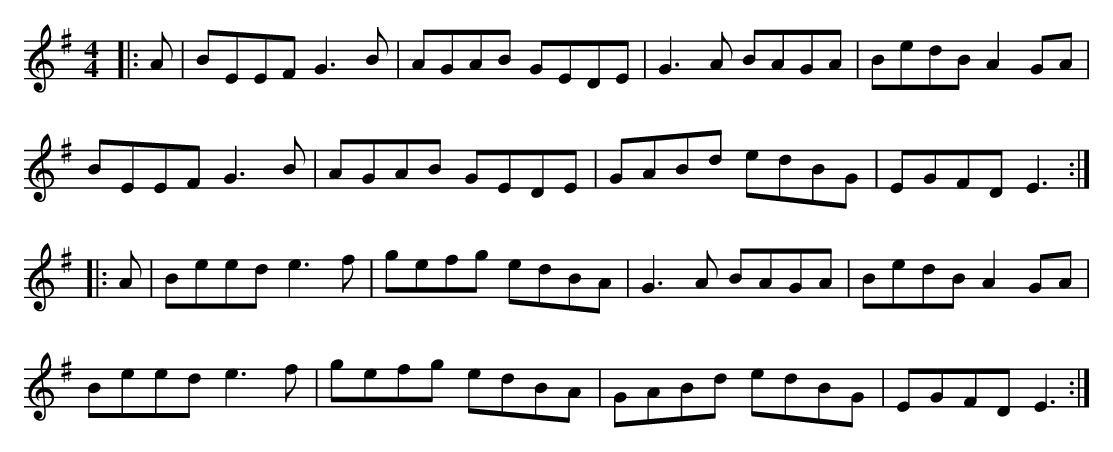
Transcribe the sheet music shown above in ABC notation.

X:1
M:4/4
K:Emin
|:A|BEEF G3B|AGAB GEDE|G3A BAGA|BedB A2GA|
BEEF G3B|AGAB GEDE|GABd edBG|EGFD E3:|
|:A|Beed e3f|gefg edBA|G3A BAGA|BedB A2GA|
Beed e3f|gefg edBA|GABd edBG|EGFD E3:|
